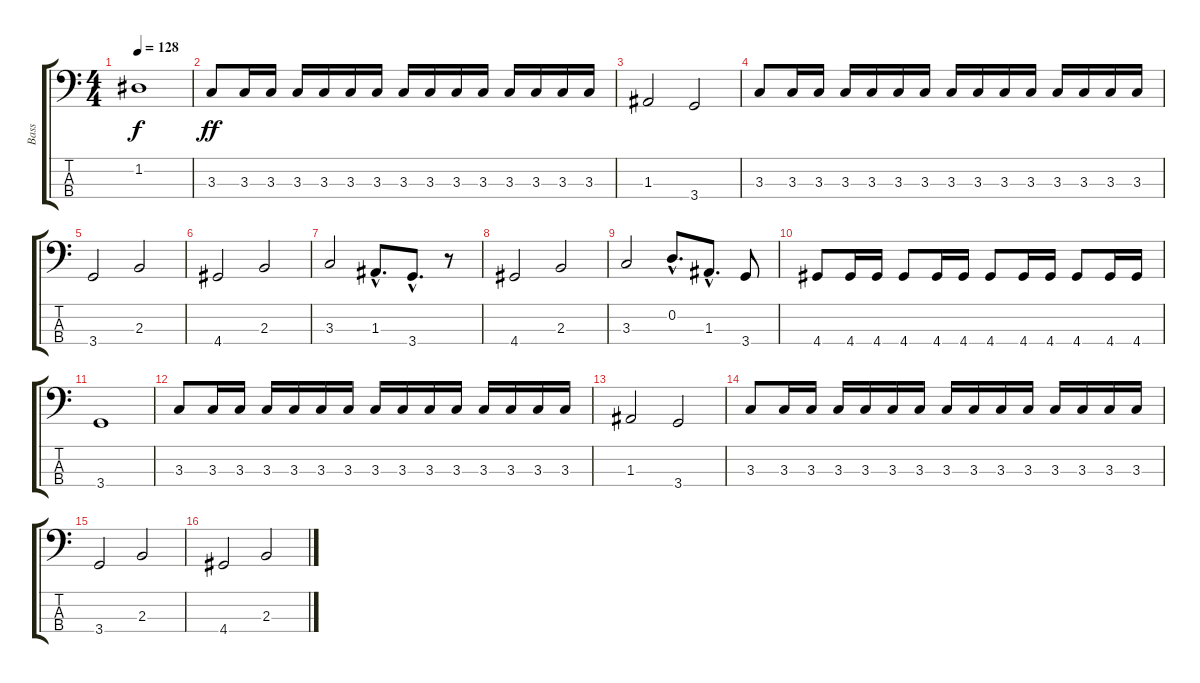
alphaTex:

\track ("Bass" "Bass") {instrument fretlessbass}
\staff {score tabs}
\tuning (G2 D2 A1 E1) {hide}
\ts (4 4)
\tempo 128
\clef f4
\ks c
1.2{t}.1{dy f} |
3.3.8{dy ff} 3.3.16 3.3.16 3.3.16 3.3.16 3.3.16 3.3.16 3.3.16 3.3.16 3.3.16 3.3.16 3.3.16 3.3.16 3.3.16 3.3.16 |
1.3.2 3.4.2 |
3.3.8 3.3.16 3.3.16 3.3.16 3.3.16 3.3.16 3.3.16 3.3.16 3.3.16 3.3.16 3.3.16 3.3.16 3.3.16 3.3.16 3.3.16 |
3.4.2 2.3.2 |
4.4.2 2.3.2 |
3.3.2 1.3{hac}.8{d} 3.4{hac}.8{d} r.8 |
4.4.2 2.3.2 |
3.3.2 0.2{hac}.8{d} 1.3{hac}.8{d} 3.4.8 |
4.4.8 4.4.16 4.4.16 4.4.8 4.4.16 4.4.16 4.4.8 4.4.16 4.4.16 4.4.8 4.4.16 4.4.16 |
3.4.1 |
3.3.8 3.3.16 3.3.16 3.3.16 3.3.16 3.3.16 3.3.16 3.3.16 3.3.16 3.3.16 3.3.16 3.3.16 3.3.16 3.3.16 3.3.16 |
1.3.2 3.4.2 |
3.3.8 3.3.16 3.3.16 3.3.16 3.3.16 3.3.16 3.3.16 3.3.16 3.3.16 3.3.16 3.3.16 3.3.16 3.3.16 3.3.16 3.3.16 |
3.4.2 2.3.2 |
4.4.2 2.3.2
